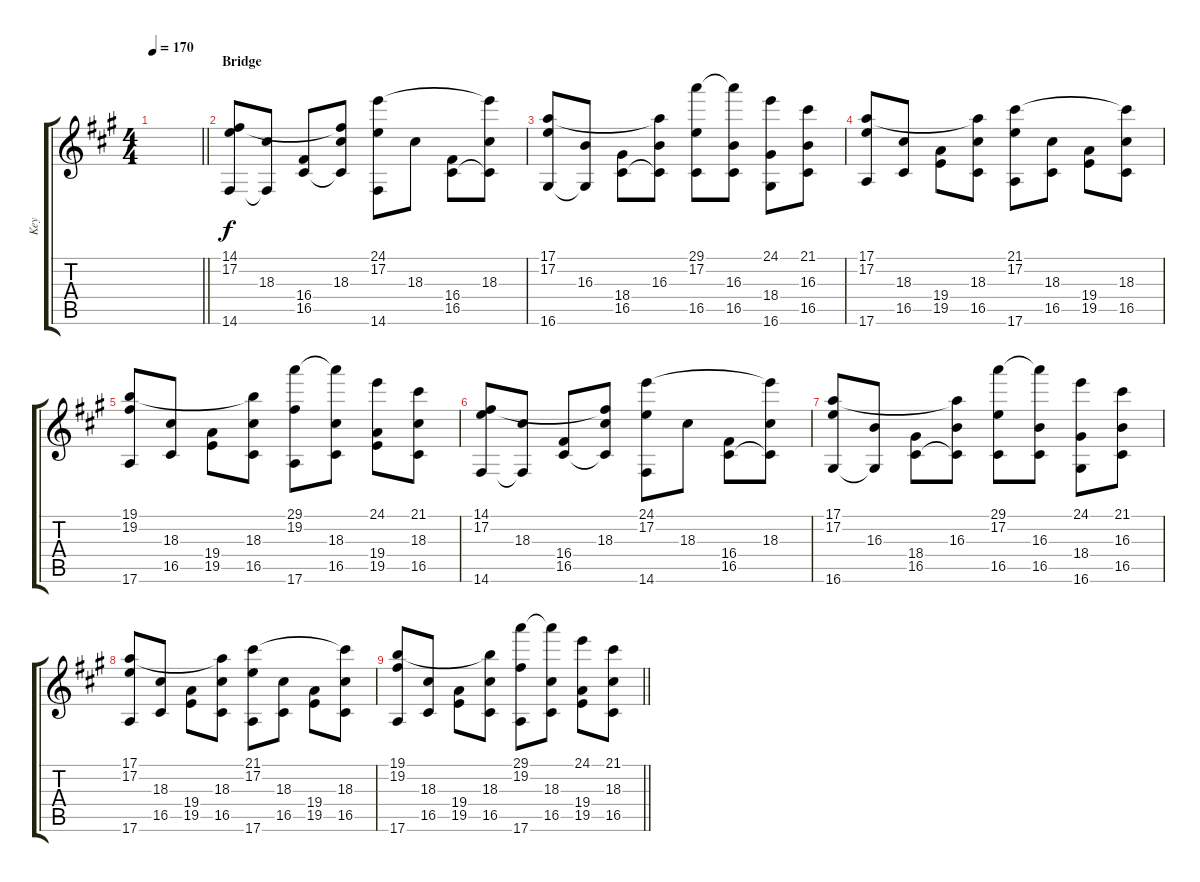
\track ("Key" "Key") {instrument acousticgrandpiano}
\staff {score tabs}
\tuning (E4 B3 G3 D3 A2 E2) {hide}
\ts (4 4)
\tempo 170
\clef g2
\barLineRight lightlight
\ks f#minor
|
\section ("" "Bridge")
(14.1 17.2 14.6).8 (18.3 14.6{t}).8 (16.4 16.5).8 (14.1{t} 18.3 16.5{t}).8 (24.1 17.2 14.6).8 18.3.8 (16.4 16.5).8 (24.1{t} 18.3 16.5{t}).8 |
(17.1 17.2 16.6).8 (16.3 16.6{t}).8 (18.4 16.5).8 (17.1{t} 16.3 16.5{t}).8 (29.1 17.2 16.5).8 (29.1{t} 16.3 16.5).8 (24.1 18.4 16.6).8 (21.1 16.3 16.5).8 |
(17.1 17.2 17.6).8 (18.3 16.5).8 (19.4 19.5).8 (17.1{t} 18.3 16.5).8 (21.1 17.2 17.6).8 (18.3 16.5).8 (19.4 19.5).8 (21.1{t} 18.3 16.5).8 |
(19.1 19.2 17.6).8 (18.3 16.5).8 (19.4 19.5).8 (19.1{t} 18.3 16.5).8 (29.1 19.2 17.6).8 (29.1{t} 18.3 16.5).8 (24.1 19.4 19.5).8 (21.1 18.3 16.5).8 |
(14.1 17.2 14.6).8 (18.3 14.6{t}).8 (16.4 16.5).8 (14.1{t} 18.3 16.5{t}).8 (24.1 17.2 14.6).8 18.3.8 (16.4 16.5).8 (24.1{t} 18.3 16.5{t}).8 |
(17.1 17.2 16.6).8 (16.3 16.6{t}).8 (18.4 16.5).8 (17.1{t} 16.3 16.5{t}).8 (29.1 17.2 16.5).8 (29.1{t} 16.3 16.5).8 (24.1 18.4 16.6).8 (21.1 16.3 16.5).8 |
(17.1 17.2 17.6).8 (18.3 16.5).8 (19.4 19.5).8 (17.1{t} 18.3 16.5).8 (21.1 17.2 17.6).8 (18.3 16.5).8 (19.4 19.5).8 (21.1{t} 18.3 16.5).8 |
\barLineRight lightlight
(19.1 19.2 17.6).8 (18.3 16.5).8 (19.4 19.5).8 (19.1{t} 18.3 16.5).8 (29.1 19.2 17.6).8 (29.1{t} 18.3 16.5).8 (24.1 19.4 19.5).8 (21.1 18.3 16.5).8
